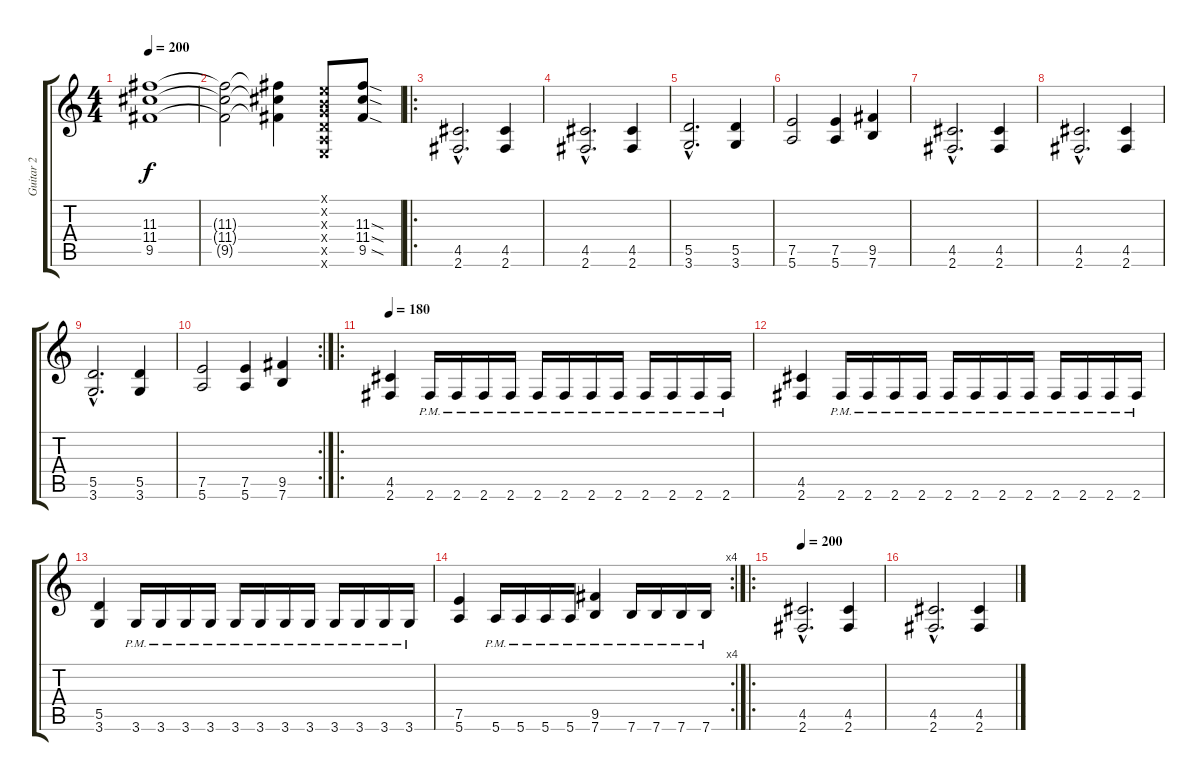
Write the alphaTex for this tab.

\track ("Guitar 2" "Guitar 2") {instrument distortionguitar}
\staff {score tabs}
\tuning (E4 B3 G3 D3 A2 E2) {hide}
\ts (4 4)
\tempo 200
\clef g2
\ks c
(11.3 11.4 9.5).1{dy f} |
(11.3{t} 11.4{t} 9.5{t}).2 (11.3{t} 11.4{t} 9.5{t}).4 (0.1{x} 0.2{x} 0.3{x} 0.4{x} 0.5{x} 0.6{x}).8 (11.3{sod} 11.4{sod} 9.5{sod}).8 |
\ro
(4.5{hac} 2.6{hac}).2{d} (4.5 2.6).4 |
(4.5{hac} 2.6{hac}).2{d} (4.5 2.6).4 |
(5.5{hac} 3.6{hac}).2{d} (5.5 3.6).4 |
(7.5 5.6).2 (7.5 5.6).4 (9.5 7.6).4 |
(4.5{hac} 2.6{hac}).2{d} (4.5 2.6).4 |
(4.5{hac} 2.6{hac}).2{d} (4.5 2.6).4 |
(5.5{hac} 3.6{hac}).2{d} (5.5 3.6).4 |
\rc 2
(7.5 5.6).2 (7.5 5.6).4 (9.5 7.6).4 |
\ro
\tempo 180
(4.5 2.6).4 2.6{pm}.16 2.6{pm}.16 2.6{pm}.16 2.6{pm}.16 2.6{pm}.16 2.6{pm}.16 2.6{pm}.16 2.6{pm}.16 2.6{pm}.16 2.6{pm}.16 2.6{pm}.16 2.6{pm}.16 |
(4.5 2.6).4 2.6{pm}.16 2.6{pm}.16 2.6{pm}.16 2.6{pm}.16 2.6{pm}.16 2.6{pm}.16 2.6{pm}.16 2.6{pm}.16 2.6{pm}.16 2.6{pm}.16 2.6{pm}.16 2.6{pm}.16 |
(5.5 3.6).4 3.6{pm}.16 3.6{pm}.16 3.6{pm}.16 3.6{pm}.16 3.6{pm}.16 3.6{pm}.16 3.6{pm}.16 3.6{pm}.16 3.6{pm}.16 3.6{pm}.16 3.6{pm}.16 3.6{pm}.16 |
\rc 4
(7.5 5.6).4 5.6{pm}.16 5.6{pm}.16 5.6{pm}.16 5.6{pm}.16 (9.5 7.6{pm}).4 7.6{pm}.16 7.6{pm}.16 7.6{pm}.16 7.6{pm}.16 |
\ro
\tempo 200
(4.5{hac} 2.6{hac}).2{d} (4.5 2.6).4 |
(4.5{hac} 2.6{hac}).2{d} (4.5 2.6).4
